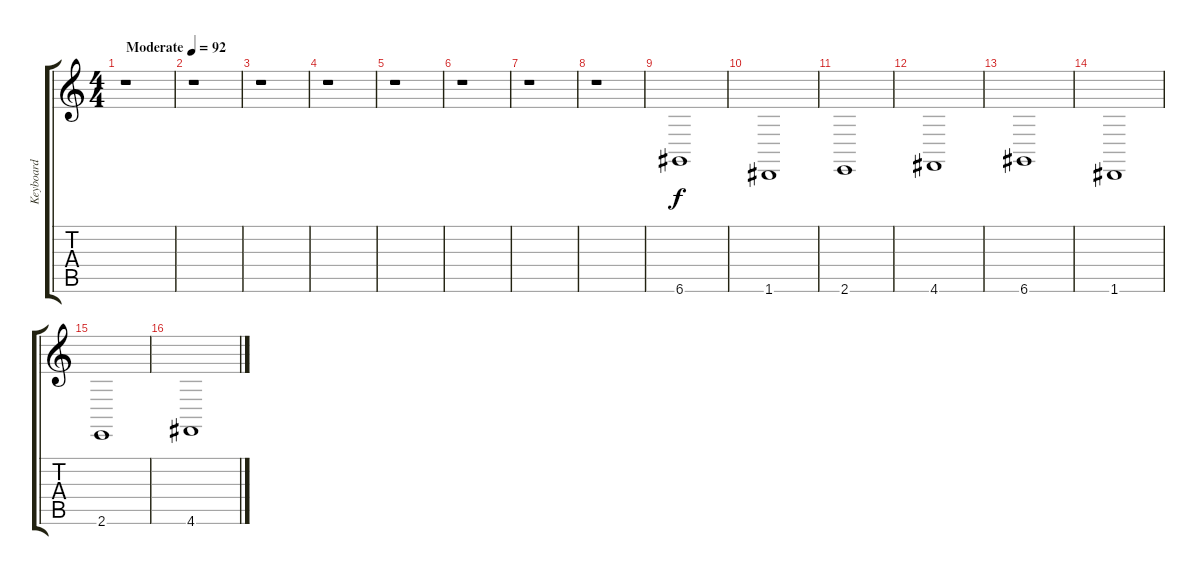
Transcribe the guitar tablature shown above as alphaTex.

\track ("Keyboard" "Keyboard") {instrument pad8sweep}
\staff {score tabs}
\tuning (E4 B3 G3 D3 A2 D2) {hide}
\ts (4 4)
\tempo (92 "Moderate")
\clef g2
\ks c
r.1{dy f instrument pad8sweep} |
r.1 |
r.1 |
r.1 |
r.1 |
r.1 |
r.1 |
r.1 |
6.6.1 |
1.6.1 |
2.6.1 |
4.6.1 |
6.6.1 |
1.6.1 |
2.6.1 |
4.6.1
